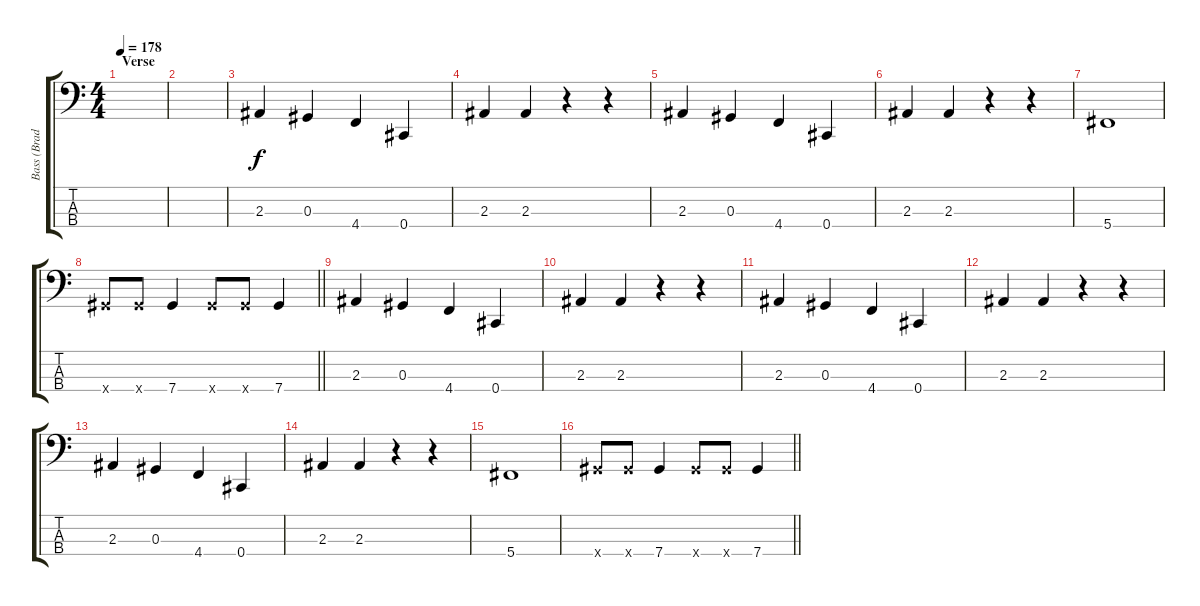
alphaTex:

\track ("Bass (Brad Walst)" "Bass (Brad") {instrument electricbasspick}
\staff {score tabs}
\tuning (Gb2 Db2 Ab1 Db1) {hide}
\ts (4 4)
\section ("" "Verse")
\tempo 178
\clef f4
\ks c
|
|
2.3.4 0.3.4 4.4.4 0.4.4 |
2.3.4 2.3.4 r.4 r.4 |
2.3.4 0.3.4 4.4.4 0.4.4 |
2.3.4 2.3.4 r.4 r.4 |
5.4.1 |
\barLineRight lightlight
7.4{x}.8 7.4{x}.8 7.4.4 7.4{x}.8 7.4{x}.8 7.4.4 |
2.3.4 0.3.4 4.4.4 0.4.4 |
2.3.4 2.3.4 r.4 r.4 |
2.3.4 0.3.4 4.4.4 0.4.4 |
2.3.4 2.3.4 r.4 r.4 |
2.3.4 0.3.4 4.4.4 0.4.4 |
2.3.4 2.3.4 r.4 r.4 |
5.4.1 |
\barLineRight lightlight
7.4{x}.8 7.4{x}.8 7.4.4 7.4{x}.8 7.4{x}.8 7.4.4
